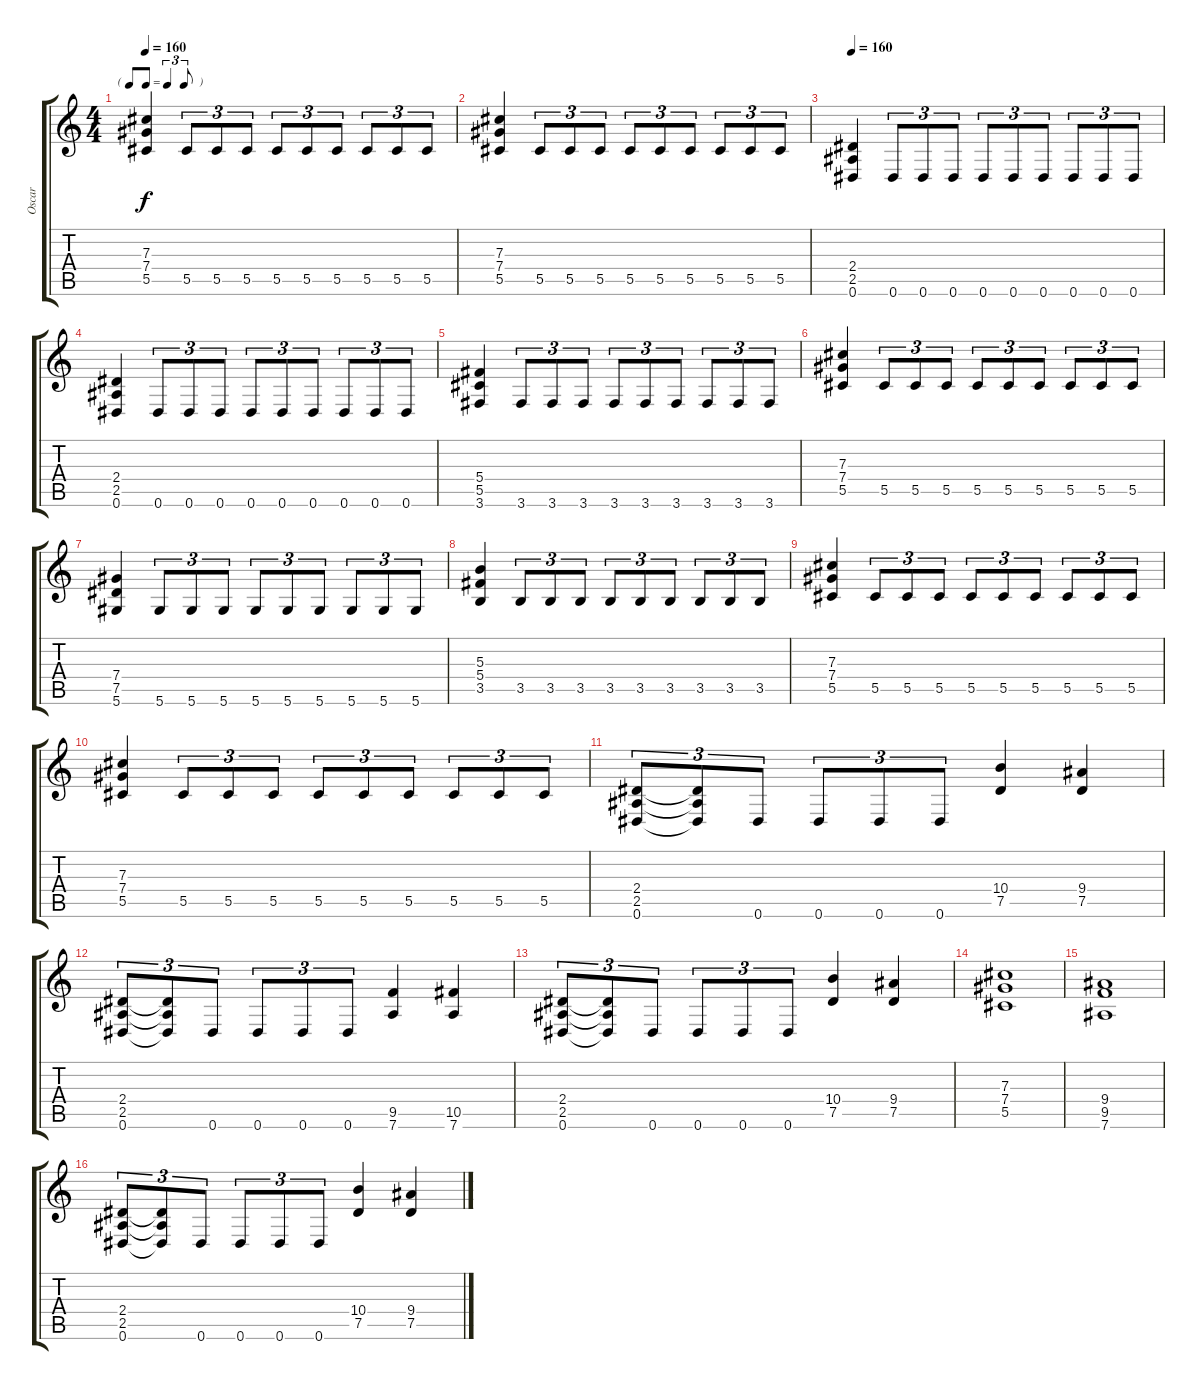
\track ("Oscar" "Oscar") {instrument distortionguitar}
\staff {score tabs}
\tuning (Eb4 Bb3 Gb3 Db3 Ab2 Eb2) {hide}
\ts (4 4)
\tf triplet8th
\tempo 160
\clef g2
\ks c
(7.3 7.4 5.5).4{dy f} 5.5.8{tu (3 2)} 5.5.8{tu (3 2)} 5.5.8{tu (3 2)} 5.5.8{tu (3 2)} 5.5.8{tu (3 2)} 5.5.8{tu (3 2)} 5.5.8{tu (3 2)} 5.5.8{tu (3 2)} 5.5.8{tu (3 2)} |
(7.3 7.4 5.5).4 5.5.8{tu (3 2)} 5.5.8{tu (3 2)} 5.5.8{tu (3 2)} 5.5.8{tu (3 2)} 5.5.8{tu (3 2)} 5.5.8{tu (3 2)} 5.5.8{tu (3 2)} 5.5.8{tu (3 2)} 5.5.8{tu (3 2)} |
\tempo 160
(2.4 2.5 0.6).4 0.6.8{tu (3 2)} 0.6.8{tu (3 2)} 0.6.8{tu (3 2)} 0.6.8{tu (3 2)} 0.6.8{tu (3 2)} 0.6.8{tu (3 2)} 0.6.8{tu (3 2)} 0.6.8{tu (3 2)} 0.6.8{tu (3 2)} |
(2.4 2.5 0.6).4 0.6.8{tu (3 2)} 0.6.8{tu (3 2)} 0.6.8{tu (3 2)} 0.6.8{tu (3 2)} 0.6.8{tu (3 2)} 0.6.8{tu (3 2)} 0.6.8{tu (3 2)} 0.6.8{tu (3 2)} 0.6.8{tu (3 2)} |
(5.4 5.5 3.6).4 3.6.8{tu (3 2)} 3.6.8{tu (3 2)} 3.6.8{tu (3 2)} 3.6.8{tu (3 2)} 3.6.8{tu (3 2)} 3.6.8{tu (3 2)} 3.6.8{tu (3 2)} 3.6.8{tu (3 2)} 3.6.8{tu (3 2)} |
(7.3 7.4 5.5).4 5.5.8{tu (3 2)} 5.5.8{tu (3 2)} 5.5.8{tu (3 2)} 5.5.8{tu (3 2)} 5.5.8{tu (3 2)} 5.5.8{tu (3 2)} 5.5.8{tu (3 2)} 5.5.8{tu (3 2)} 5.5.8{tu (3 2)} |
(7.4 7.5 5.6).4 5.6.8{tu (3 2)} 5.6.8{tu (3 2)} 5.6.8{tu (3 2)} 5.6.8{tu (3 2)} 5.6.8{tu (3 2)} 5.6.8{tu (3 2)} 5.6.8{tu (3 2)} 5.6.8{tu (3 2)} 5.6.8{tu (3 2)} |
(5.3 5.4 3.5).4 3.5.8{tu (3 2)} 3.5.8{tu (3 2)} 3.5.8{tu (3 2)} 3.5.8{tu (3 2)} 3.5.8{tu (3 2)} 3.5.8{tu (3 2)} 3.5.8{tu (3 2)} 3.5.8{tu (3 2)} 3.5.8{tu (3 2)} |
(7.3 7.4 5.5).4 5.5.8{tu (3 2)} 5.5.8{tu (3 2)} 5.5.8{tu (3 2)} 5.5.8{tu (3 2)} 5.5.8{tu (3 2)} 5.5.8{tu (3 2)} 5.5.8{tu (3 2)} 5.5.8{tu (3 2)} 5.5.8{tu (3 2)} |
(7.3 7.4 5.5).4 5.5.8{tu (3 2)} 5.5.8{tu (3 2)} 5.5.8{tu (3 2)} 5.5.8{tu (3 2)} 5.5.8{tu (3 2)} 5.5.8{tu (3 2)} 5.5.8{tu (3 2)} 5.5.8{tu (3 2)} 5.5.8{tu (3 2)} |
(2.4 2.5 0.6).8{tu (3 2)} (2.4{t} 2.5{t} 0.6{t}).8{tu (3 2)} 0.6.8{tu (3 2)} 0.6.8{tu (3 2)} 0.6.8{tu (3 2)} 0.6.8{tu (3 2)} (10.4 7.5).4 (9.4 7.5).4 |
(2.4 2.5 0.6).8{tu (3 2)} (2.4{t} 2.5{t} 0.6{t}).8{tu (3 2)} 0.6.8{tu (3 2)} 0.6.8{tu (3 2)} 0.6.8{tu (3 2)} 0.6.8{tu (3 2)} (9.5 7.6).4 (10.5 7.6).4 |
(2.4 2.5 0.6).8{tu (3 2)} (2.4{t} 2.5{t} 0.6{t}).8{tu (3 2)} 0.6.8{tu (3 2)} 0.6.8{tu (3 2)} 0.6.8{tu (3 2)} 0.6.8{tu (3 2)} (10.4 7.5).4 (9.4 7.5).4 |
(7.3 7.4 5.5).1 |
(9.4 9.5 7.6).1 |
(2.4 2.5 0.6).8{tu (3 2)} (2.4{t} 2.5{t} 0.6{t}).8{tu (3 2)} 0.6.8{tu (3 2)} 0.6.8{tu (3 2)} 0.6.8{tu (3 2)} 0.6.8{tu (3 2)} (10.4 7.5).4 (9.4 7.5).4
